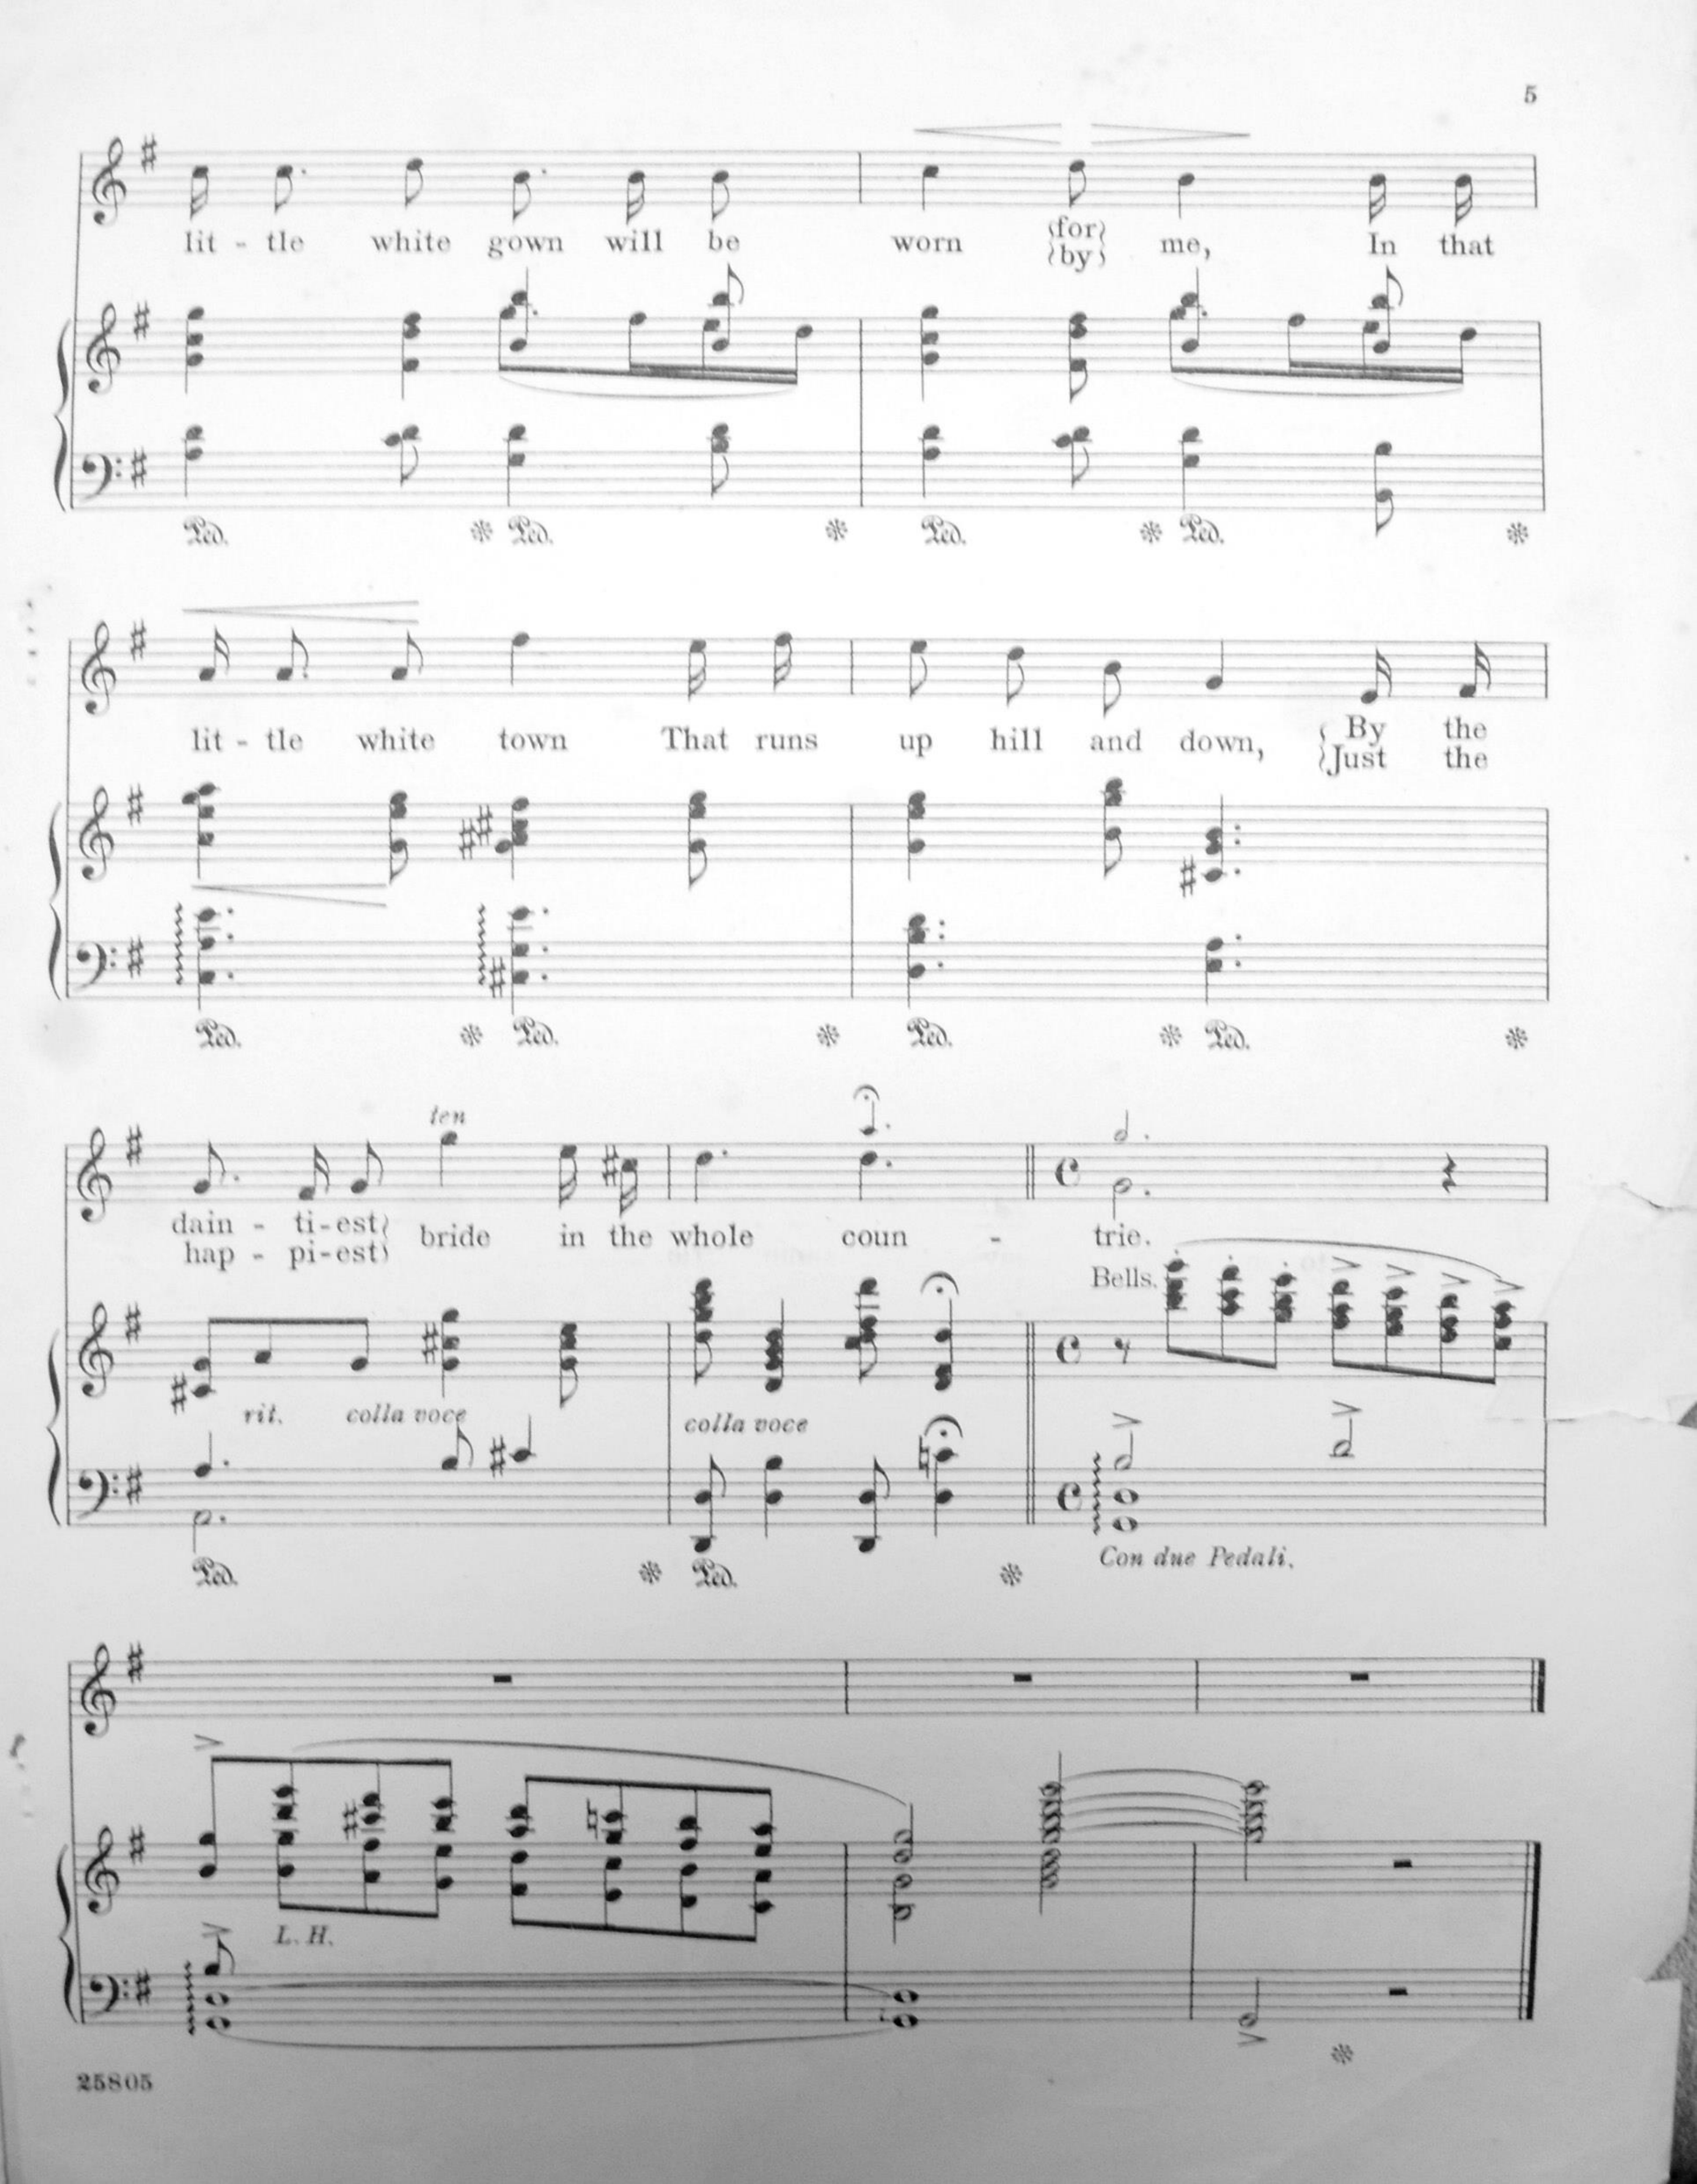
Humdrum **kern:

**kern	**kern	**dynam	**kern	**text	**text	**dynam
*part2	*part2	*part2	*part1	*part1	*part1	*part1
*staff3	*staff2	*staff2/3	*staff1	*staff1	*staff1	*staff1
*I"Piano	*	*	*I"Voice	*	*	*
*I'Pno	*	*	*	*	*	*
*clefF4	*clefG2	*	*clefG2	*	*	*
*k[f#]	*k[f#]	*	*k[f#]	*	*	*
*M6/8	*M6/8	*	*M6/8	*	*	*
=39	=39	=39	=39	=39	=39	=39
*	*^	*	*	*	*	*
4A\ 4d\	4g\ 4cc\ 4gg\	4.ryy	.	16cc\KL	lit-	.	.
.	.	.	.	8.cc\	-tle	.	.
8c\ 8d\	8f#\ 8dd\ 8ff#\	.	.	8dd\J	white	.	.
4G\ 4d\	4b/ 4bb/	(8.gg\L	.	8.b\L	gown	.	.
.	.	16ff#\L	.	16b\K	will	.	.
8G\ 8B\	8b/ 8bb/	16ee\	.	8b\J	be	.	.
.	.	16dd\JJ)	.	.	.	.	.
=40	=40	=40	=40	=40	=40	=40	=40
!	!	!	!	!	!	!	!LO:HP:b
4A\ 4d\	4g\ 4cc\ 4gg\	4.ryy	.	4cc\	worn	.	<
!	!	!	!	!	!	!	!LO:HP:n=1:b
8c\ 8d\	8f#\ 8dd\ 8ff#\	.	.	8dd\	for	by	[ >
4G\ 4d\	4b/ 4bb/	(8.gg\L	.	4b\	me,	.	.
.	.	16ff#\L	.	.	.	.	.
8BB\ 8B\	8b/ 8bb/	16ee\	.	16b\LL	In	.	]
.	.	16dd\JJ)	.	16b\JJ	that	.	.
=41	=41	=41	=41	=41	=41	=41	=41
!	!	!	!LO:HP:b	!	!	!	!LO:HP:b
*	*v	*v	*	*	*	*	*
4.C\ 4.A\ 4.e\	4a\ 4ee\ 4gg\ 4aa\	<	16a/KL	lit-	.	<
.	.	.	8.a/	-tle	.	.
.	8g\ 8ee\ 8gg\	[	8a/J	white	.	[
4.C#X\ 4.G\ 4.e\	4g\ 4a#X\ 4cc#X\ 4ff#\	.	4ff#\	town	.	.
.	8g\ 8ee\ 8gg\	.	16ee\LL	That	.	.
.	.	.	16ff#\JJ	runs	.	.
!!LO:REH:place=s1:b:enc=none:fs=26:t=}:qo=2.75
!!LO:REH:place=s1:b:enc=none:fs=26:t={:qo=2.5
=42	=42	=42	=42	=42	=42	=42
4.D\ 4.B\ 4.d\	4g\ 4ee\ 4gg\	.	8ee\L	up	.	.
.	.	.	8dd\	hill	.	.
.	8b\ 8gg\ 8bb\	.	8b\J	and	.	.
4.E\ 4.A\	4.c#X/ 4.g/ 4.b/	.	4g/	down,	.	.
.	.	.	16e/LL	By	Just	.
.	.	.	16f#/JJ	the	the	.
!!LO:REH:place=s1:b:enc=none:fs=30:t=}:qo=1.5
!!LO:REH:place=s1:b:enc=none:fs=30:t={
=43	=43	=43	=43	=43	=43	=43
*^	*^	*	*	*	*	*
4.A/	2.AA\	8g/L	4.c#X\	.	8.g/L	dain-	hap-	.
!	!	!LO:TX:i:t=rit	!	!	!	!	!	!
.	.	8a/	.	.	.	.	.	.
.	.	.	.	.	16f#/K	-ti-	-pi-	.
!	!	!LO:TX:i:t=colla voce	!	!	!	!	!	!
.	.	8g/J	.	.	8g/J	-est	-est	.
!	!	!	!	!	!LO:TX:a:i:t=ten.	!	!	!
8B/	.	4cc#X\ 4gg\	4g\	.	4gg\	bride	.	.
4c#X/	.	.	.	.	.	.	.	.
.	.	8g\ 8cc#\ 8ee\	8ryy	.	16ee\LL	in	.	.
.	.	.	.	.	16cc#X\JJ	the	.	.
*v	*v	*	*	*	*	*	*	*
*	*v	*v	*	*	*	*	*
=44	=44	=44	=44	=44	=44	=44
*	*	*	*^	*	*	*
!	!LO:TX:i:t=colla voce	!	!	!	!	!	!
8DD/ 8D/	8dd\ 8gg\ 8bb\ 8ddd\	.	4.dd\	4.ryy	whole	.	.
!LO:TX:i:t=colla voce	!	!	!	!	!	!	!
4D\ 4B\	4d/ 4g/ 4b/ 4dd/	.	.	.	.	.	.
8DD/ 8D/	8cc\ 8dd\ 8ff#\ 8ddd\	.	4.dd\	4.aa;</	coun-	.	.
4D\;< 4cn\;<	4d/;< 4f#/;< 4dd/;<	.	.	.	.	.	.
=45||	=45||	=45||	=45||	=45||	=45||	=45||	=45||
*M4/4	*M4/4	*	*M4/4	*	*	*	*
*met(c)	*met(c)	*	*met(c)	*	*	*	*
*^	*	*	*	*	*	*	*
!LO:TX:i:t=Con due Pedali	!	!	!	!	!	!	!	!
1GG 1D	2B^/	8r	.	2.g\	2.gg/	-trie.	.	.
!	!	!LO:TX:i:t=Bells.	!	!	!	!	!	!
.	.	(8bb\' 8ddd\' 8ggg\'L	.	.	.	.	.	.
.	.	8aa\' 8ccc\' 8fff#\'	.	.	.	.	.	.
.	.	8gg\' 8bb\' 8eee\'J	.	.	.	.	.	.
.	2d^/	8ff#\^ 8aa\^ 8ddd\^L	.	.	.	.	.	.
.	.	8ee\^ 8gg\^ 8ccc\^	.	.	.	.	.	.
.	.	8dd\^ 8ff#\^ 8bb\^	.	4r	4ryy	.	.	.
.	.	8cc\^ 8ee\^ 8aa\^J)	.	.	.	.	.	.
*	*	*	*	*v	*v	*	*	*
=46	=46	=46	=46	=46	=46	=46	=46
*	*	*^	*	*	*	*	*
[<1GG [1D	8B^/	8b/^> 8gg/^>L	8ryy	.	1r	.	.	.
!	!LO:TX:i:t=L.H.	!	!	!	!	!	!	!
.	2..ryy	(>8ddd/ 8ggg/	8b\ 8gg\L	.	.	.	.	.
.	.	8ccc#X/ 8fff#/	8a\ 8ff#\	.	.	.	.	.
.	.	8bb/ 8eee/J	8g\ 8ee\J	.	.	.	.	.
.	.	8aa/ 8ddd/L	8f#\ 8dd\L	.	.	.	.	.
.	.	8gg/ 8cccn/	8e\ 8cc\	.	.	.	.	.
.	.	8ff#/ 8bb/	8d\ 8b\	.	.	.	.	.
.	.	8ee/ 8aa/J	8c\ 8a\J	.	.	.	.	.
*v	*v	*	*	*	*	*	*	*
=47	=47	=47	=47	=47	=47	=47	=47
1GG] 1D]	2dd/ 2gg/)	2B\ 2g\	.	1r	.	.	.
.	[2gg/ [2bb/ [2ddd/ [2ggg/	2g\ 2b\ 2dd\	.	.	.	.	.
*	*v	*v	*	*	*	*	*
=48	=48	=48	=48	=48	=48	=48
2GG^/	2gg\] 2bb\] 2ddd\] 2ggg\]	.	1r	.	.	.
2r	2r	.	.	.	.	.
==	==	==	==	==	==	==
*-	*-	*-	*-	*-	*-	*-
